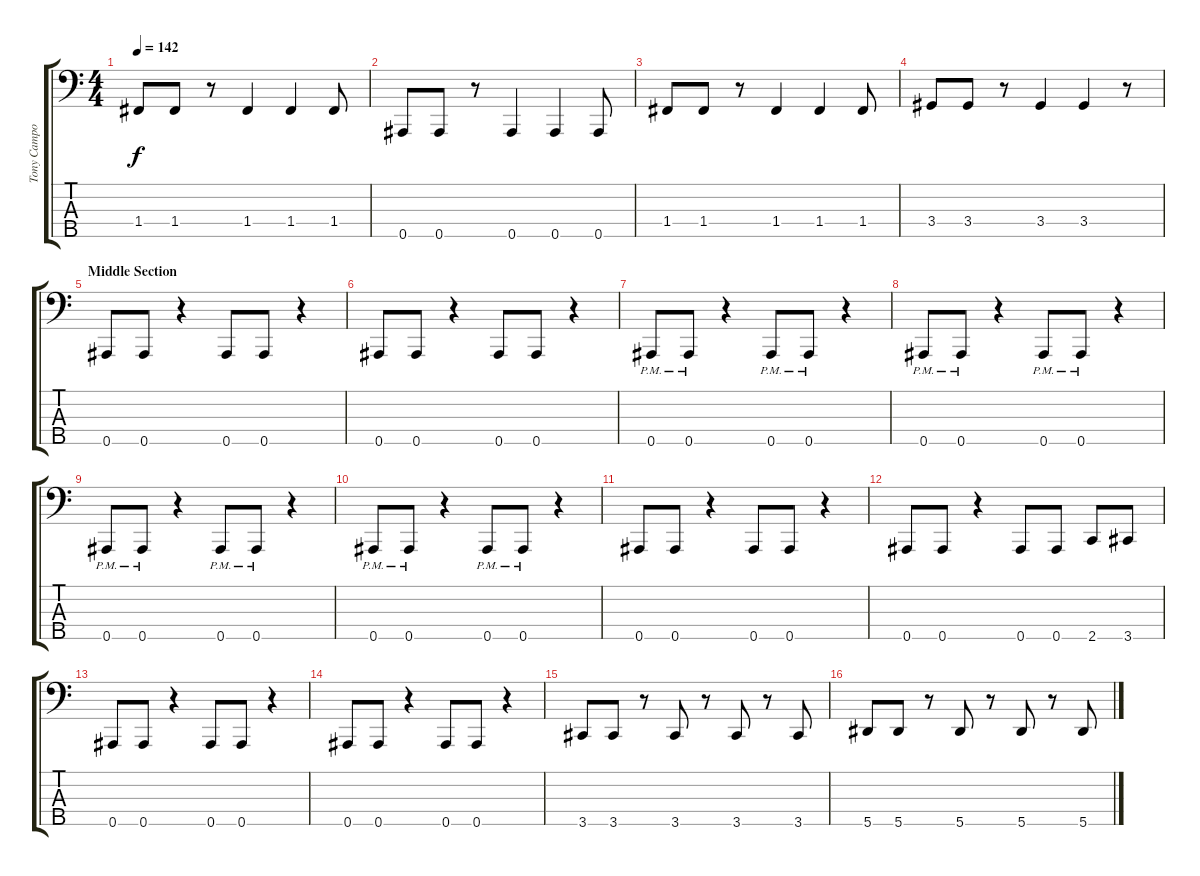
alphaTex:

\track ("Tony Campos" "Tony Campo") {instrument slapbass1}
\staff {score tabs}
\tuning (Ab2 Eb2 Bb1 F1 Bb0) {hide}
\ts (4 4)
\tempo 142
\clef f4
\ks c
1.4.8{dy f} 1.4.8 r.8 1.4.4 1.4.4 1.4.8 |
0.5.8 0.5.8 r.8 0.5.4 0.5.4 0.5.8 |
1.4.8 1.4.8 r.8 1.4.4 1.4.4 1.4.8 |
3.4.8 3.4.8 r.8 3.4.4 3.4.4 r.8 |
\section ("" "Middle Section")
0.5.8 0.5.8 r.4 0.5.8 0.5.8 r.4 |
0.5.8 0.5.8 r.4 0.5.8 0.5.8 r.4 |
0.5{pm}.8 0.5{pm}.8 r.4 0.5{pm}.8 0.5{pm}.8 r.4 |
0.5{pm}.8 0.5{pm}.8 r.4 0.5{pm}.8 0.5{pm}.8 r.4 |
0.5{pm}.8 0.5{pm}.8 r.4 0.5{pm}.8 0.5{pm}.8 r.4 |
0.5{pm}.8 0.5{pm}.8 r.4 0.5{pm}.8 0.5{pm}.8 r.4 |
0.5.8 0.5.8 r.4 0.5.8 0.5.8 r.4 |
0.5.8 0.5.8 r.4 0.5.8 0.5.8 2.5.8 3.5.8 |
0.5.8 0.5.8 r.4 0.5.8 0.5.8 r.4 |
0.5.8 0.5.8 r.4 0.5.8 0.5.8 r.4 |
3.5.8 3.5.8 r.8 3.5.8 r.8 3.5.8 r.8 3.5.8 |
5.5.8 5.5.8 r.8 5.5.8 r.8 5.5.8 r.8 5.5.8
